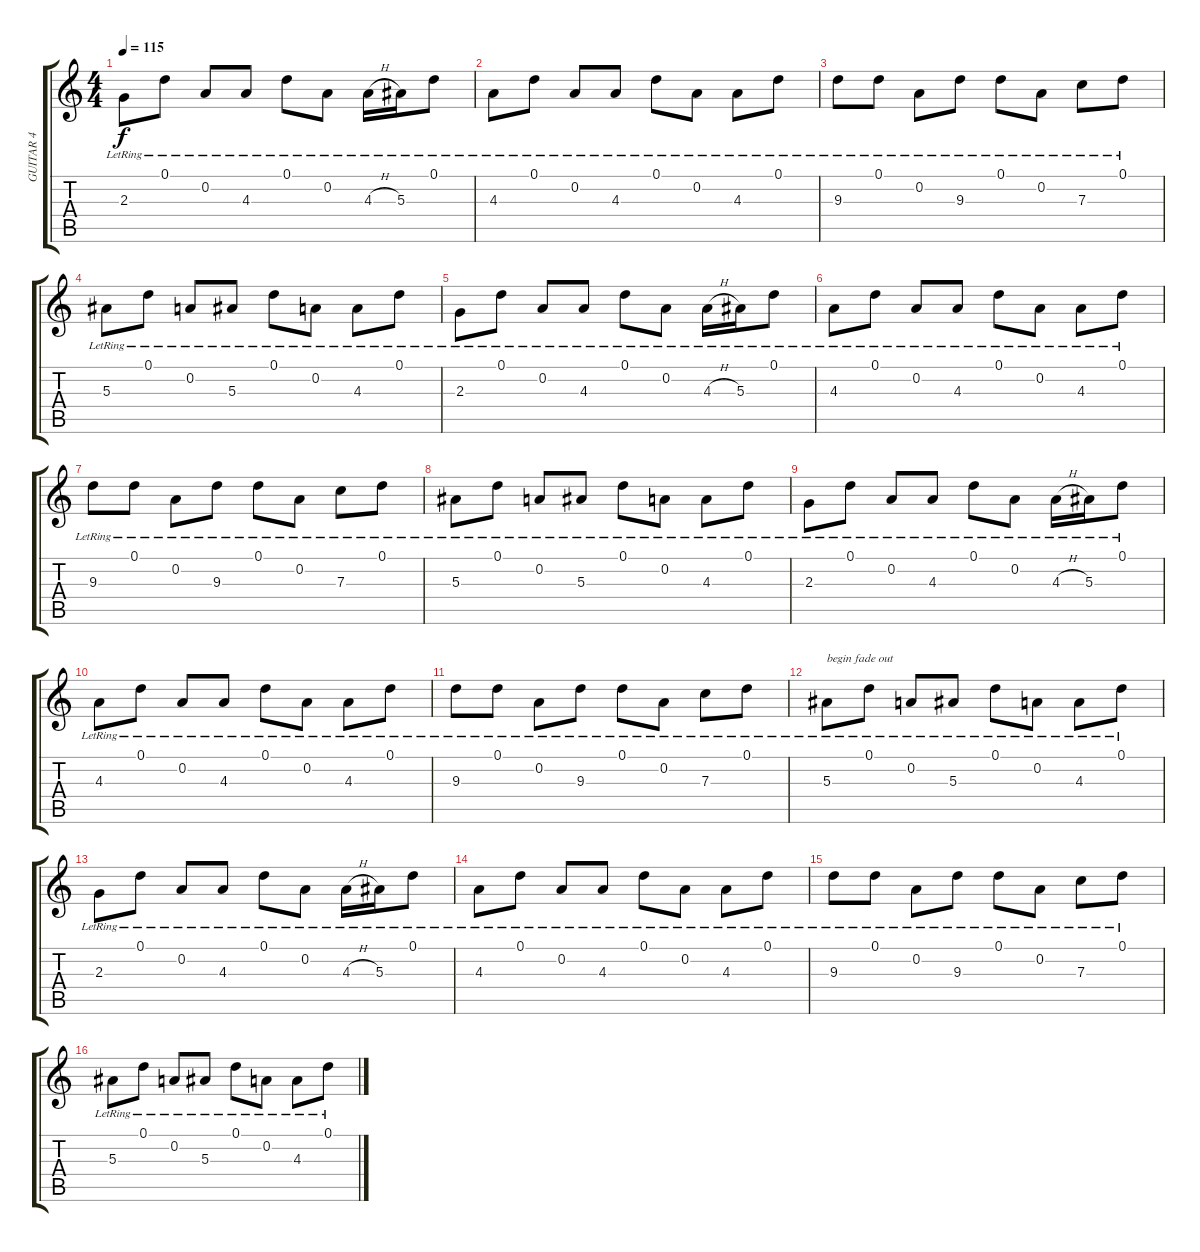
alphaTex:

\track ("GUITAR 4" "GUITAR 4") {instrument electricguitarclean}
\staff {score tabs}
\tuning (D4 A3 F3 C3 G2 D2) {hide}
\ts (4 4)
\tempo 115
\clef g2
\ks c
2.3{lr}.8{dy f} 0.1{lr}.8 0.2{lr}.8 4.3{lr}.8 0.1{lr}.8 0.2{lr}.8 4.3{h lr}.16 5.3{lr}.16 0.1{lr}.8 |
4.3{lr}.8 0.1{lr}.8 0.2{lr}.8 4.3{lr}.8 0.1{lr}.8 0.2{lr}.8 4.3{lr}.8 0.1{lr}.8 |
9.3{lr}.8 0.1{lr}.8 0.2{lr}.8 9.3{lr}.8 0.1{lr}.8 0.2{lr}.8 7.3{lr}.8 0.1{lr}.8 |
5.3{lr}.8 0.1{lr}.8 0.2{lr}.8 5.3{lr}.8 0.1{lr}.8 0.2{lr}.8 4.3{lr}.8 0.1{lr}.8 |
2.3{lr}.8 0.1{lr}.8 0.2{lr}.8 4.3{lr}.8 0.1{lr}.8 0.2{lr}.8 4.3{h lr}.16 5.3{lr}.16 0.1{lr}.8 |
4.3{lr}.8 0.1{lr}.8 0.2{lr}.8 4.3{lr}.8 0.1{lr}.8 0.2{lr}.8 4.3{lr}.8 0.1{lr}.8 |
9.3{lr}.8 0.1{lr}.8 0.2{lr}.8 9.3{lr}.8 0.1{lr}.8 0.2{lr}.8 7.3{lr}.8 0.1{lr}.8 |
5.3{lr}.8 0.1{lr}.8 0.2{lr}.8 5.3{lr}.8 0.1{lr}.8 0.2{lr}.8 4.3{lr}.8 0.1{lr}.8 |
2.3{lr}.8 0.1{lr}.8 0.2{lr}.8 4.3{lr}.8 0.1{lr}.8 0.2{lr}.8 4.3{h lr}.16 5.3{lr}.16 0.1{lr}.8 |
4.3{lr}.8 0.1{lr}.8 0.2{lr}.8 4.3{lr}.8 0.1{lr}.8 0.2{lr}.8 4.3{lr}.8 0.1{lr}.8 |
9.3{lr}.8 0.1{lr}.8 0.2{lr}.8 9.3{lr}.8 0.1{lr}.8 0.2{lr}.8 7.3{lr}.8 0.1{lr}.8 |
5.3{lr}.8{txt "begin fade out" volume 4} 0.1{lr}.8 0.2{lr}.8 5.3{lr}.8 0.1{lr}.8 0.2{lr}.8 4.3{lr}.8 0.1{lr}.8 |
2.3{lr}.8 0.1{lr}.8 0.2{lr}.8 4.3{lr}.8 0.1{lr}.8 0.2{lr}.8 4.3{h lr}.16 5.3{lr}.16 0.1{lr}.8 |
4.3{lr}.8 0.1{lr}.8 0.2{lr}.8 4.3{lr}.8 0.1{lr}.8 0.2{lr}.8 4.3{lr}.8 0.1{lr}.8 |
9.3{lr}.8 0.1{lr}.8 0.2{lr}.8 9.3{lr}.8 0.1{lr}.8 0.2{lr}.8 7.3{lr}.8 0.1{lr}.8 |
5.3{lr}.8{volume 1} 0.1{lr}.8 0.2{lr}.8 5.3{lr}.8 0.1{lr}.8 0.2{lr}.8 4.3{lr}.8 0.1{lr}.8
